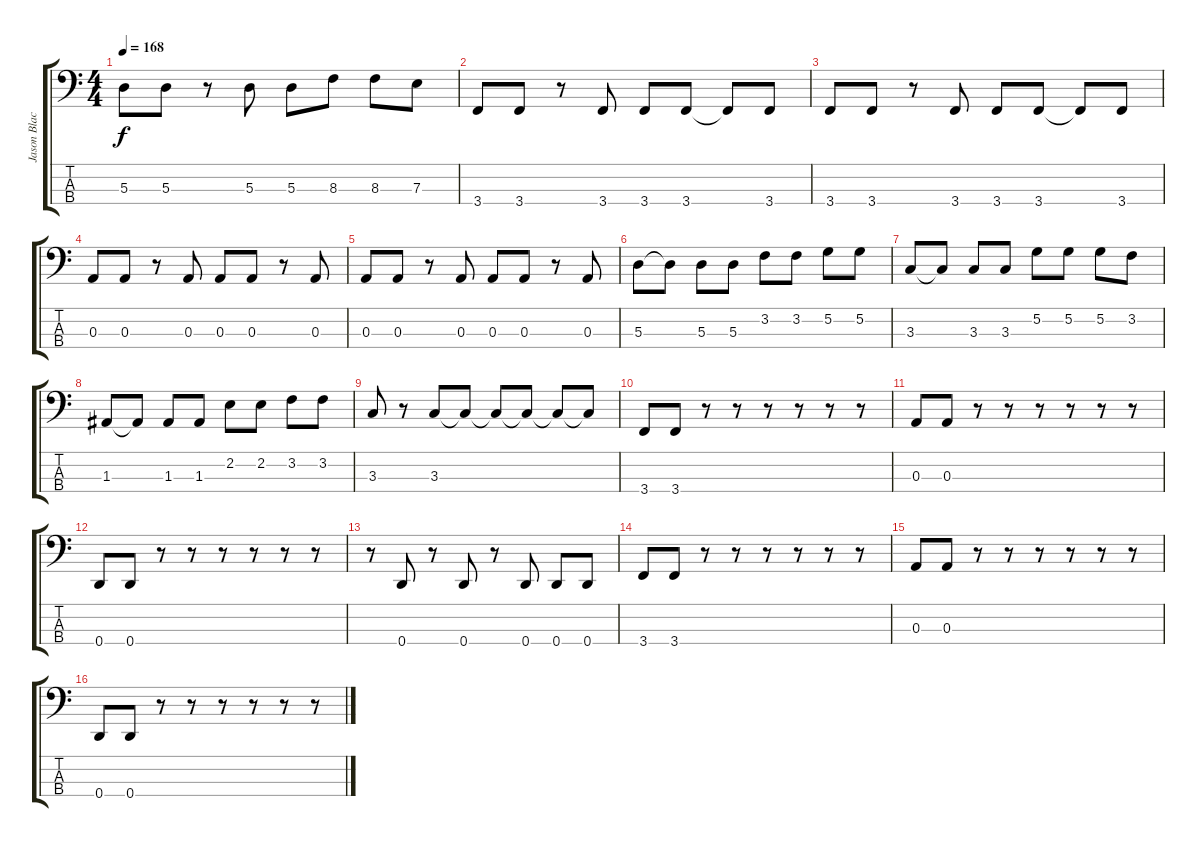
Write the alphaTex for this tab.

\track ("Jason Black" "Jason Blac") {instrument electricbassfinger}
\staff {score tabs}
\tuning (G2 D2 A1 D1) {hide}
\ts (4 4)
\tempo 168
\clef f4
\ks c
5.3.8{dy f} 5.3.8 r.8 5.3.8 5.3.8 8.3.8 8.3.8 7.3.8 |
3.4.8 3.4.8 r.8 3.4.8 3.4.8 3.4.8 3.4{t}.8 3.4.8 |
3.4.8 3.4.8 r.8 3.4.8 3.4.8 3.4.8 3.4{t}.8 3.4.8 |
0.3.8 0.3.8 r.8 0.3.8 0.3.8 0.3.8 r.8 0.3.8 |
0.3.8 0.3.8 r.8 0.3.8 0.3.8 0.3.8 r.8 0.3.8 |
5.3.8 5.3{t}.8 5.3.8 5.3.8 3.2.8 3.2.8 5.2.8 5.2.8 |
3.3.8 3.3{t}.8 3.3.8 3.3.8 5.2.8 5.2.8 5.2.8 3.2.8 |
1.3.8 1.3{t}.8 1.3.8 1.3.8 2.2.8 2.2.8 3.2.8 3.2.8 |
3.3.8 r.8 3.3.8 3.3{t}.8 3.3{t}.8 3.3{t}.8 3.3{t}.8 3.3{t}.8 |
3.4.8 3.4.8 r.8 r.8 r.8 r.8 r.8 r.8 |
0.3.8 0.3.8 r.8 r.8 r.8 r.8 r.8 r.8 |
0.4.8 0.4.8 r.8 r.8 r.8 r.8 r.8 r.8 |
r.8 0.4.8 r.8 0.4.8 r.8 0.4.8 0.4.8 0.4.8 |
3.4.8 3.4.8 r.8 r.8 r.8 r.8 r.8 r.8 |
0.3.8 0.3.8 r.8 r.8 r.8 r.8 r.8 r.8 |
0.4.8 0.4.8 r.8 r.8 r.8 r.8 r.8 r.8
